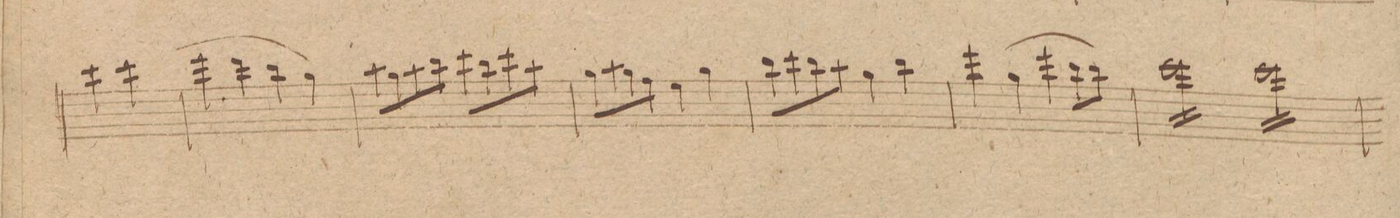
**kern	**dynam
*I"Violino 1mo	*
*clefG2	*
*k[f#c#g#]	*
*met(c|)	*
*M2/2	*
4ccc#\	.
4ccc#\	.
=173	=173
(4eee\	.
4ddd\	.
4bb\	.
4gg#\)	.
=174	=174
8aa\L	.
8gg#\	.
8aa\	.
8bb\J	.
8ccc#\L	.
8bb\	.
8ccc#\	.
8aa\J	.
=175	=175
1ryy	.
=176	=176
1ryy	.
=177	=177
8gg#\L	.
8aa\	.
8gg#\	.
8ff#\J	.
4ee\	.
4gg#\	.
=178	=178
8bb\L	.
8ccc#\	.
8bb\	.
8aa\J	.
4gg#\	.
4bb\	.
=179	=179
4eee\	.
(4gg#\	.
4eee\	.
8bb\L	.
8bb\J)	.
=180	=180
*tremolo	*
16eee\LL	.
16eee\	.
16eee\	.
16eee\	.
16eee\	.
16eee\	.
16eee\	.
16eee\JJ	.
16eee\LL	.
16eee\	.
16eee\	.
16eee\	.
16eee\	.
16eee\	.
16eee\	.
16eee\JJ	.
=181	=181
*-	*-
